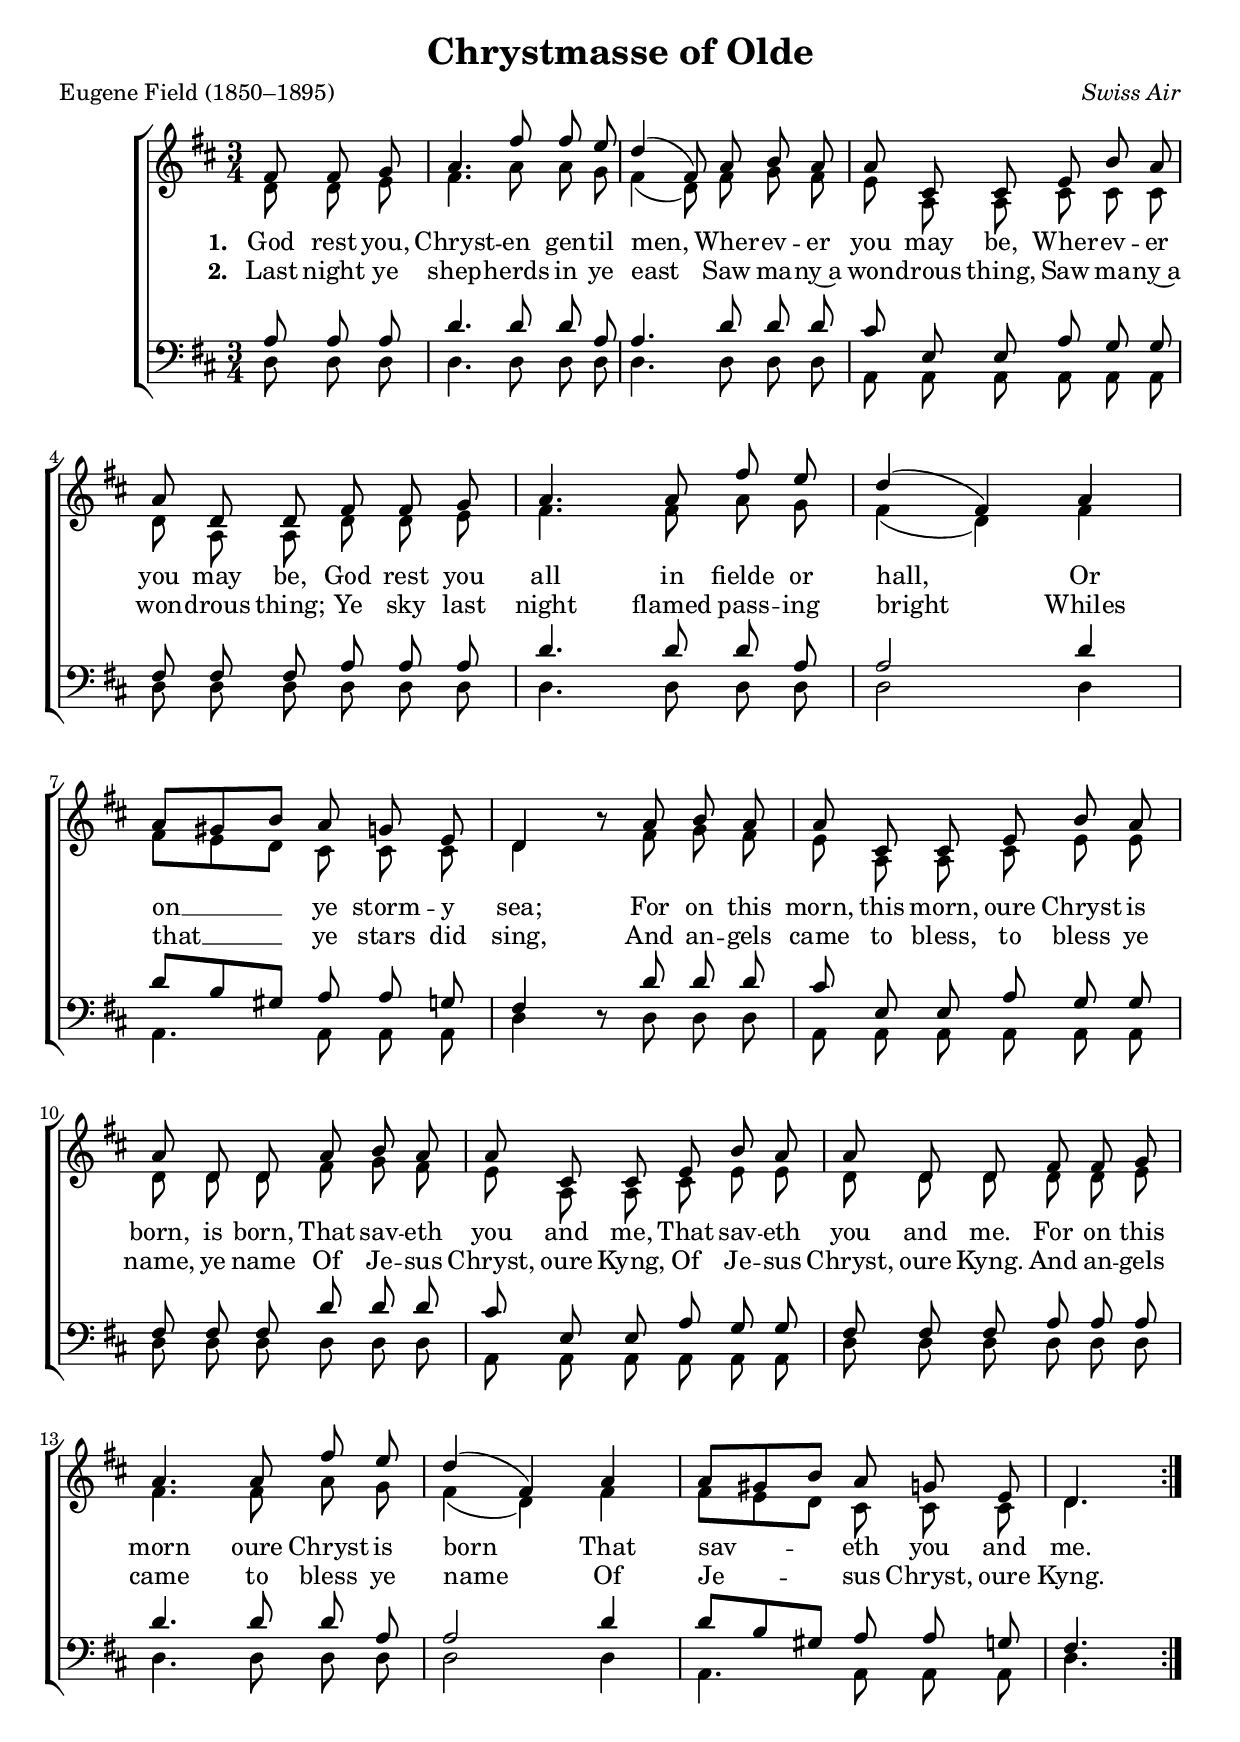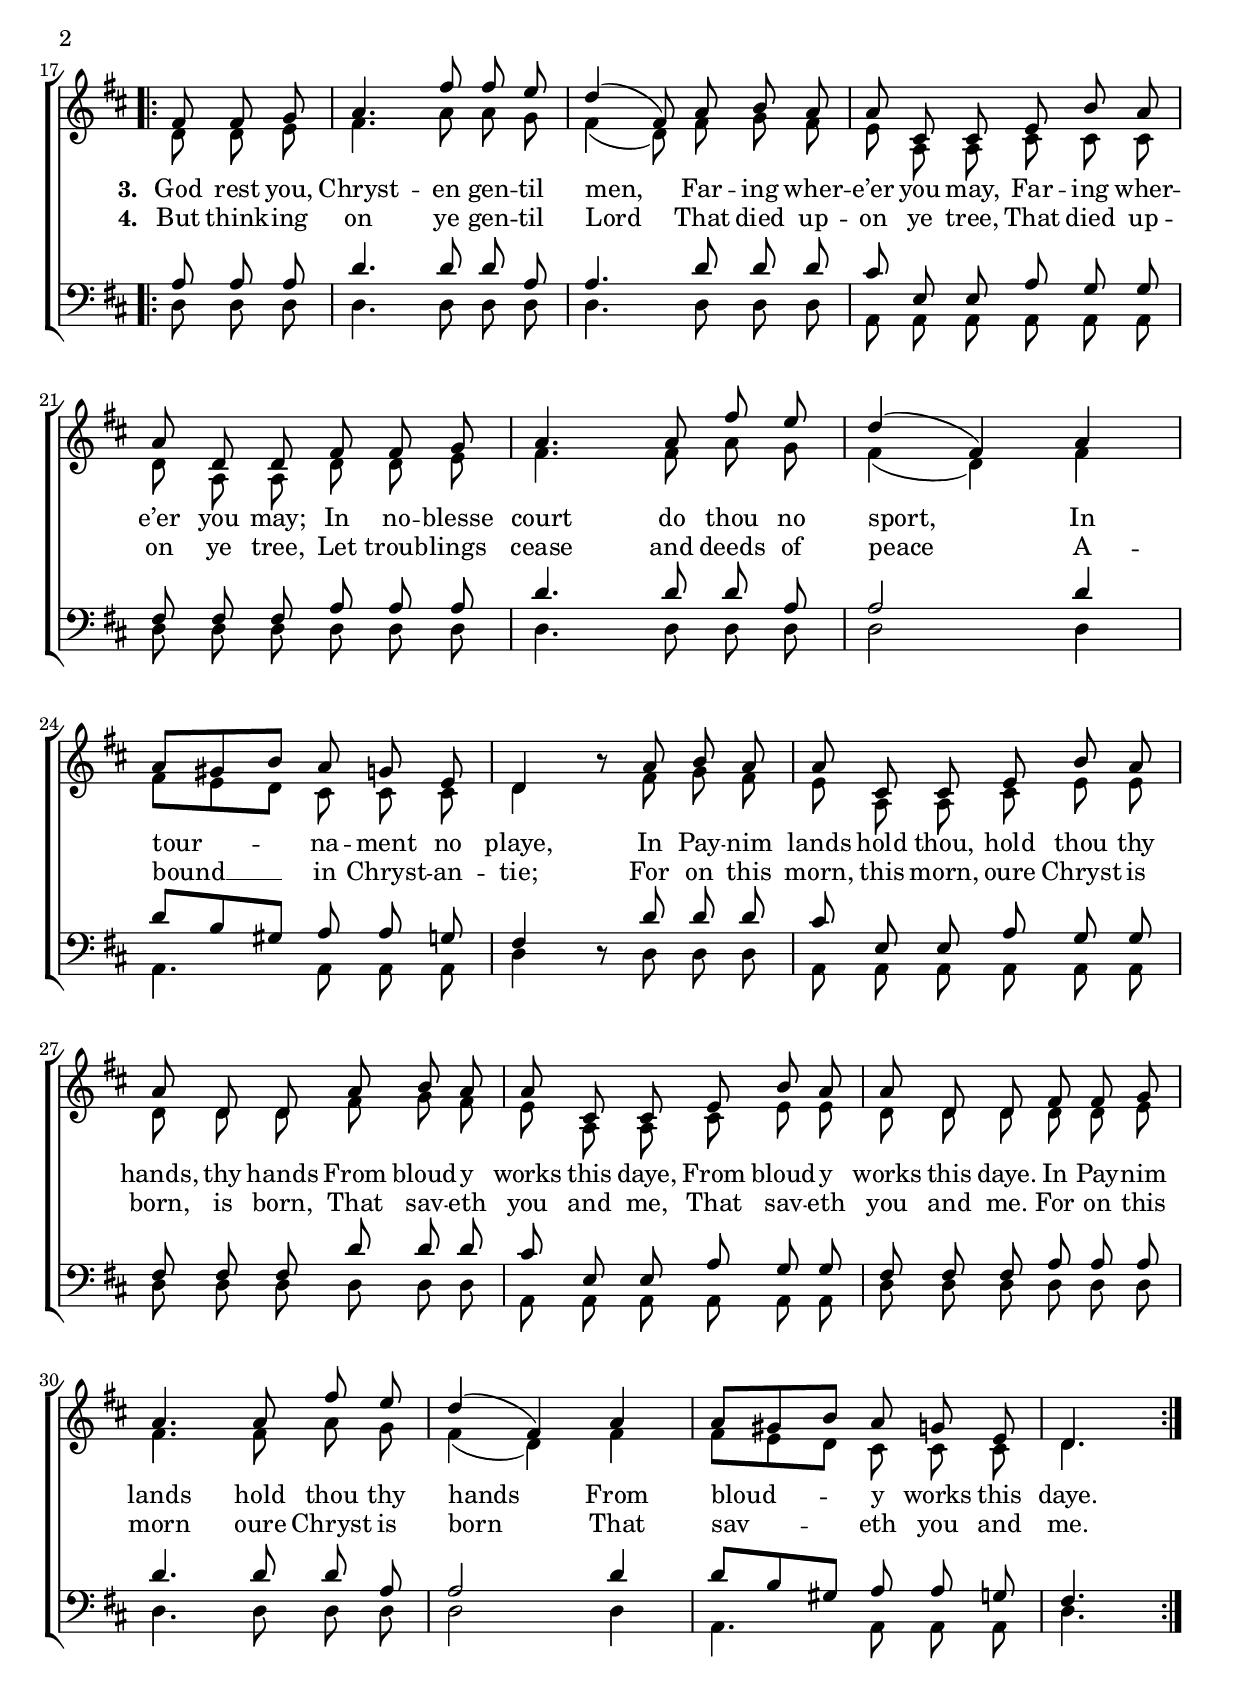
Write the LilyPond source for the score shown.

\version "2.14.2"
\include "util.ly"

\header {
  title = "Chrystmasse of Olde"
  poet = "Eugene Field (1850–1895)"
  composer = \markup{\italic {Swiss Air}}
  %tagline = \markup \concat{ "from " \italic "Favorite Songs and Hymns for School and Home" ", 1899, via " \italic"books.google.com"}
}

global = {
  \key d \major
  \time 3/4
  \autoBeamOff
  %\override DynamicLineSpanner #'staff-padding = #0.0
  %\override DynamicLineSpanner #'Y-extent = #'(-1 . 1)
}

sopMusic = \relative c' {
  \repeat volta 2 {
    \partial 8*3 fis8 fis g |
    a4. fis'8 fis e |
    d4( fis,8) a b a |
    a cis, cis e b' a | \break
    
    a d, d fis fis g |
    a4. a8 fis' e |
    d4( fis,) a | \break
    a8[ gis b] a g e |
    
    d4 b'8\rest a b a |
    a cis, cis e b' a | \break
    a d, d a' b a |
    a cis, cis e b' a |
    
    a d, d fis fis g | \break
    a4. a8 fis' e |
    d4( fis,) a |
    a8[ gis b] a g e |
    \partial 8*3 d4. \break
  }
  \pageBreak
}
sopWords = \lyricmode {
  
}

altoMusic = \relative c' {
  d8 d e |
  fis4. a8 a g |
  fis4( d8) fis g fis |
  e a, a cis cis cis |
  
  d a a d d e |
  fis4. fis8 a g |
  fis4( d) fis |
  fis8[ e d] cis cis cis |
  
  d4 s8 fis g fis |
  e a, a cis e e |
  d d d fis g fis |
  e a, a cis e e |
  
  d d d d d e |
  fis4. fis8 a g |
  fis4( d) fis |
  fis8[ e d] cis cis cis |
  d4.
}
altoWords = \lyricmode {
  \dropLyricsIX
  \set stanza = #"1. "
  God rest you, Chryst -- en gen -- til men, 
    Wher -- ev -- er you may be,
    Wher -- ev -- er you may be,
  God rest you all in fielde or hall,
    Or on __ ye storm -- y sea; 
  For on this morn, this morn, oure Chryst is born, is born,
    That sav -- eth you and me,
    That sav -- eth you and me.
  For on this morn oure Chryst is born
    That sav -- eth you and me.
    
  \set stanza = #"3. "
  God rest you, Chryst -- en gen -- til men, 
    Far -- ing wher -- e’er you may,
    Far -- ing wher -- e’er you may;
  In no -- blesse court do thou no sport,
    In tour -- na -- ment no playe, 
  In Pay -- nim lands hold thou, hold thou thy hands, thy hands
    From bloud -- y works this daye,
    From bloud -- y works this daye.
  In Pay -- nim lands hold thou thy hands
    From bloud -- y works this daye.
}
altoWordsII = \lyricmode {
  \dropLyricsIX
%\markup\italic
  \set stanza = #"2. "
  Last night ye shep -- herds in ye east 
    Saw ma -- ny~a won -- drous thing,
    Saw ma -- ny~a won -- drous thing;
  Ye sky last night flamed pass -- ing bright
    Whiles that __ ye stars did sing, 
  And an -- gels came to bless, to bless ye name, ye name
    Of Je -- sus Chryst, oure Kyng,
    Of Je -- sus Chryst, oure Kyng.
  And an -- gels came to bless ye name
    Of Je -- sus Chryst, oure Kyng.
    
  \set stanza = #"4. "
  But think -- ing on ye gen -- til Lord 
    That died up -- on ye tree,
    That died up -- on ye tree,
  Let troub -- lings cease and deeds of peace
    A -- bound __ in Chryst -- an -- tie;
  For on this morn, this morn, oure Chryst is born, is born,
    That sav -- eth you and me,
    That sav -- eth you and me.
  For on this morn oure Chryst is born
    That sav -- eth you and me.
}
altoWordsIII = \lyricmode {
}
altoWordsIV = \lyricmode {
}
altoWordsV = \lyricmode {
  \set stanza = #"5. "
  \set ignoreMelismata = ##t
}
altoWordsVI = \lyricmode {
  \set stanza = #"6. "
  \set ignoreMelismata = ##t
}
tenorMusic = \relative c' {
  a8 a a |
  d4. d8 d a |
  a4. d8 d d |
  cis e, e a g g |
  
  fis fis fis a a a |
  d4. d8 d a |
  a2 d4 |
  d8[ b gis] a a g |
  
  fis4 s8 d' d d |
  cis e, e a g g |
  fis fis fis d' d d |
  cis e, e a g g |
  
  fis fis fis a a a |
  d4. d8 d a |
  a2 d4 |
  d8[ b gis] a a g |
  fis4.
}
tenorWords = \lyricmode {

}

bassMusic = \relative c {
  d8 d d |
  d4. d8 d d |
  d4. d8 d d |
  a a a a a a |
  
  d d d d d d |
  d4. d8 d d |
  d2 d4 |
  a4. a8 a a |
  
  d4 d8\rest d d d |
  a a a a a a |
  d d d d d d |
  a a a a a a |
  
  d d d d d d |
  d4. d8 d d |
  d2 d4 |
  a4. a8 a a |
  d4.
}
bassWords = \lyricmode {

}

pianoRH = \relative c' {
  
}
pianoLH = \relative c' {
  
}

\score {
  <<
   \new ChoirStaff <<
    \new Staff = women <<
      \new Voice = "sopranos" { \voiceOne << \global \repeat unfold 2 \sopMusic >> }
      \new Voice = "altos" { \voiceTwo << \global \repeat unfold 2 \altoMusic >> }
    >>
    \new Lyrics \with { alignAboveContext = #"women" \override VerticalAxisGroup #'nonstaff-relatedstaff-spacing = #'((basic-distance . 1))} \lyricsto "sopranos" \sopWords
    \new Lyrics = "altosVI"  \with { alignBelowContext = #"women" } \lyricsto "altos" \altoWordsVI
    \new Lyrics = "altosV"  \with { alignBelowContext = #"women" } \lyricsto "altos" \altoWordsV
    \new Lyrics = "altosIV"  \with { alignBelowContext = #"women" } \lyricsto "altos" \altoWordsIV
    \new Lyrics = "altosIII"  \with { alignBelowContext = #"women" } \lyricsto "altos" \altoWordsIII
    \new Lyrics = "altosII"  \with { alignBelowContext = #"women" } \lyricsto "altos" \altoWordsII
    \new Lyrics = "altos"  \with { alignBelowContext = #"women" \override VerticalAxisGroup #'nonstaff-relatedstaff-spacing = #'((padding . -0.5)) } \lyricsto "altos" \altoWords
   \new Staff = men <<
      \clef bass
      \new Voice = "tenors" { \voiceOne << \global \repeat unfold 2 \tenorMusic >> }
      \new Voice = "basses" { \voiceTwo << \global \repeat unfold 2 \bassMusic >> }
    >>
    \new Lyrics \with { alignAboveContext = #"men" \override VerticalAxisGroup #'nonstaff-relatedstaff-spacing = #'((basic-distance . 1)) } \lyricsto "tenors" \tenorWords
    \new Lyrics \with { alignBelowContext = #"men" \override VerticalAxisGroup #'nonstaff-relatedstaff-spacing = #'((basic-distance . 1)) } \lyricsto "basses" \bassWords
  >>
%    \new PianoStaff << \new Staff { \new Voice { \pianoRH } } \new Staff { \clef "bass" \pianoLH } >>
  >>
  \layout { }
  \midi {
    \tempo 4 = 80
    \set Staff.midiInstrument = "flute"
  
    \context {
      \Voice
      \remove "Dynamic_performer"
    }
  }
}
